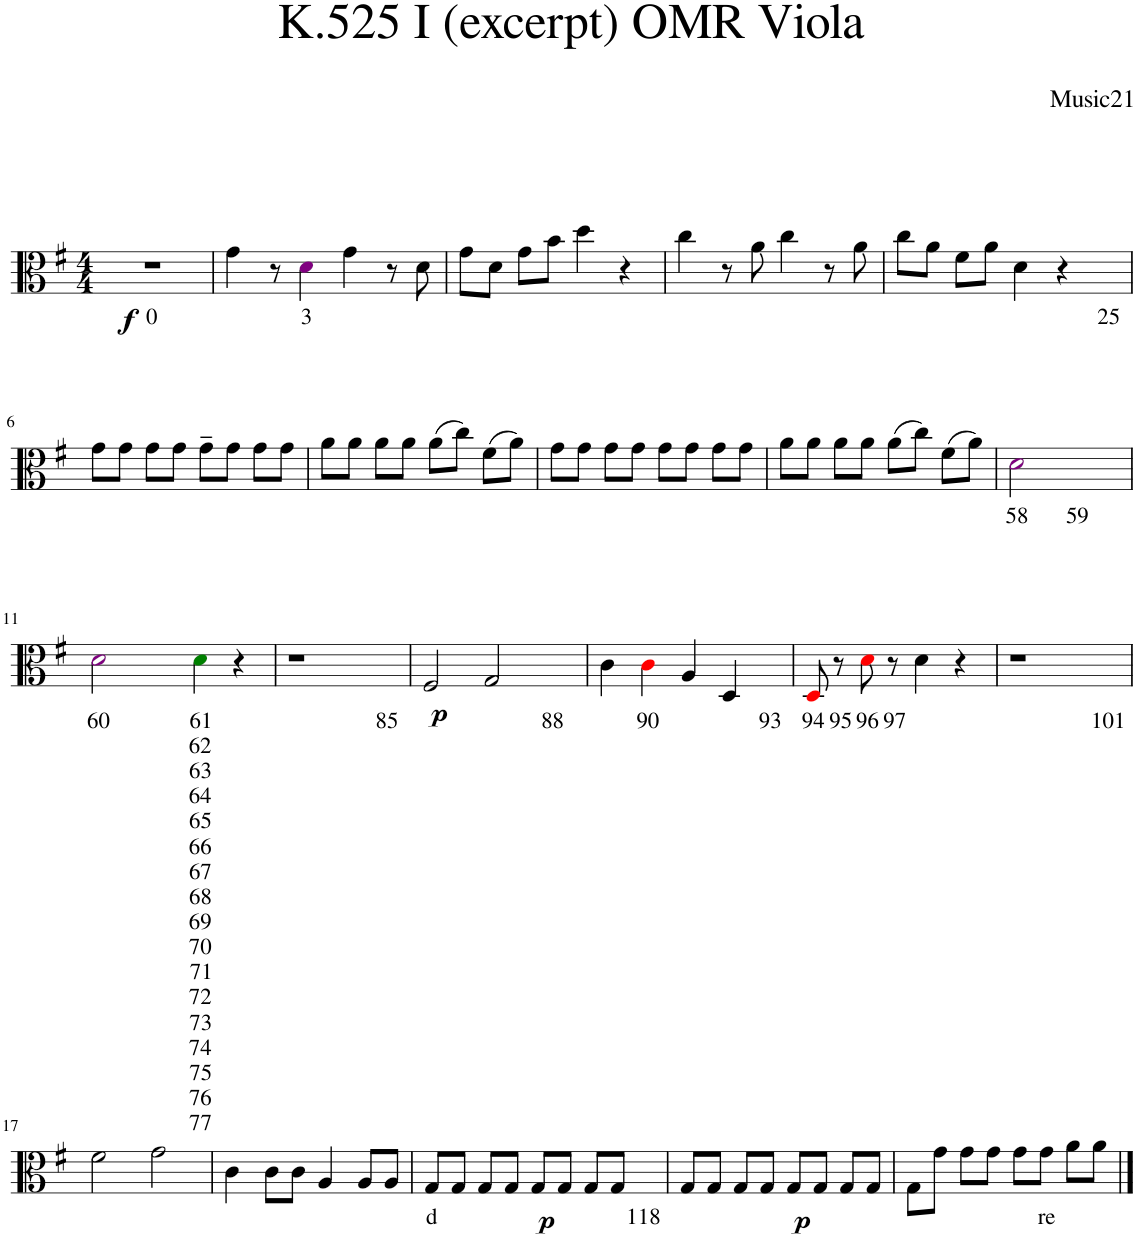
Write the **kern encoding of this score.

**kern	**text	**text	**text	**text	**text	**text	**text	**text	**text	**text	**text	**text	**text	**text	**text	**text	**text	**dynam
*part1	*part1	*part1	*part1	*part1	*part1	*part1	*part1	*part1	*part1	*part1	*part1	*part1	*part1	*part1	*part1	*part1	*part1	*part1
*staff1	*staff1	*staff1	*staff1	*staff1	*staff1	*staff1	*staff1	*staff1	*staff1	*staff1	*staff1	*staff1	*staff1	*staff1	*staff1	*staff1	*staff1	*staff1
*I"Piano	*	*	*	*	*	*	*	*	*	*	*	*	*	*	*	*	*	*
*I'Pno	*	*	*	*	*	*	*	*	*	*	*	*	*	*	*	*	*	*
*clefC3	*	*	*	*	*	*	*	*	*	*	*	*	*	*	*	*	*	*
*k[f#]	*	*	*	*	*	*	*	*	*	*	*	*	*	*	*	*	*	*
*G:	*	*	*	*	*	*	*	*	*	*	*	*	*	*	*	*	*	*
*M4/4	*	*	*	*	*	*	*	*	*	*	*	*	*	*	*	*	*	*
=1	=1	=1	=1	=1	=1	=1	=1	=1	=1	=1	=1	=1	=1	=1	=1	=1	=1	=1
!	!LO:LY:b	!	!	!	!	!	!	!	!	!	!	!	!	!	!	!	!	!LO:DY:b
1r	0	.	.	.	.	.	.	.	.	.	.	.	.	.	.	.	.	f
=2	=2	=2	=2	=2	=2	=2	=2	=2	=2	=2	=2	=2	=2	=2	=2	=2	=2	=2
4g\	.	.	.	.	.	.	.	.	.	.	.	.	.	.	.	.	.	.
8r	.	.	.	.	.	.	.	.	.	.	.	.	.	.	.	.	.	.
!	!LO:LY:b	!	!	!	!	!	!	!	!	!	!	!	!	!	!	!	!	!
4di\	3	.	.	.	.	.	.	.	.	.	.	.	.	.	.	.	.	.
4g\	.	.	.	.	.	.	.	.	.	.	.	.	.	.	.	.	.	.
8r	.	.	.	.	.	.	.	.	.	.	.	.	.	.	.	.	.	.
8d\	.	.	.	.	.	.	.	.	.	.	.	.	.	.	.	.	.	.
=3	=3	=3	=3	=3	=3	=3	=3	=3	=3	=3	=3	=3	=3	=3	=3	=3	=3	=3
8g\L	.	.	.	.	.	.	.	.	.	.	.	.	.	.	.	.	.	.
8d\J	.	.	.	.	.	.	.	.	.	.	.	.	.	.	.	.	.	.
8g\L	.	.	.	.	.	.	.	.	.	.	.	.	.	.	.	.	.	.
8b\J	.	.	.	.	.	.	.	.	.	.	.	.	.	.	.	.	.	.
4dd\	.	.	.	.	.	.	.	.	.	.	.	.	.	.	.	.	.	.
4r	.	.	.	.	.	.	.	.	.	.	.	.	.	.	.	.	.	.
=4	=4	=4	=4	=4	=4	=4	=4	=4	=4	=4	=4	=4	=4	=4	=4	=4	=4	=4
4cc\	.	.	.	.	.	.	.	.	.	.	.	.	.	.	.	.	.	.
8r	.	.	.	.	.	.	.	.	.	.	.	.	.	.	.	.	.	.
8a\	.	.	.	.	.	.	.	.	.	.	.	.	.	.	.	.	.	.
4cc\	.	.	.	.	.	.	.	.	.	.	.	.	.	.	.	.	.	.
8r	.	.	.	.	.	.	.	.	.	.	.	.	.	.	.	.	.	.
8a\	.	.	.	.	.	.	.	.	.	.	.	.	.	.	.	.	.	.
=5	=5	=5	=5	=5	=5	=5	=5	=5	=5	=5	=5	=5	=5	=5	=5	=5	=5	=5
8cc\L	.	.	.	.	.	.	.	.	.	.	.	.	.	.	.	.	.	.
8a\J	.	.	.	.	.	.	.	.	.	.	.	.	.	.	.	.	.	.
8f#\L	.	.	.	.	.	.	.	.	.	.	.	.	.	.	.	.	.	.
8a\J	.	.	.	.	.	.	.	.	.	.	.	.	.	.	.	.	.	.
4d\	.	.	.	.	.	.	.	.	.	.	.	.	.	.	.	.	.	.
4r	.	.	.	.	.	.	.	.	.	.	.	.	.	.	.	.	.	.
!	!LO:LY:b	!	!	!	!	!	!	!	!	!	!	!	!	!	!	!	!	!
16ryy	25	.	.	.	.	.	.	.	.	.	.	.	.	.	.	.	.	.
!!LO:LB:g=z
=6	=6	=6	=6	=6	=6	=6	=6	=6	=6	=6	=6	=6	=6	=6	=6	=6	=6	=6
8g\L	.	.	.	.	.	.	.	.	.	.	.	.	.	.	.	.	.	.
8g\J	.	.	.	.	.	.	.	.	.	.	.	.	.	.	.	.	.	.
8g\L	.	.	.	.	.	.	.	.	.	.	.	.	.	.	.	.	.	.
8g\J	.	.	.	.	.	.	.	.	.	.	.	.	.	.	.	.	.	.
8g~\L	.	.	.	.	.	.	.	.	.	.	.	.	.	.	.	.	.	.
8g\J	.	.	.	.	.	.	.	.	.	.	.	.	.	.	.	.	.	.
8g\L	.	.	.	.	.	.	.	.	.	.	.	.	.	.	.	.	.	.
8g\J	.	.	.	.	.	.	.	.	.	.	.	.	.	.	.	.	.	.
=7	=7	=7	=7	=7	=7	=7	=7	=7	=7	=7	=7	=7	=7	=7	=7	=7	=7	=7
8a\L	.	.	.	.	.	.	.	.	.	.	.	.	.	.	.	.	.	.
8a\J	.	.	.	.	.	.	.	.	.	.	.	.	.	.	.	.	.	.
8a\L	.	.	.	.	.	.	.	.	.	.	.	.	.	.	.	.	.	.
8a\J	.	.	.	.	.	.	.	.	.	.	.	.	.	.	.	.	.	.
(8a\L	.	.	.	.	.	.	.	.	.	.	.	.	.	.	.	.	.	.
8cc\J)	.	.	.	.	.	.	.	.	.	.	.	.	.	.	.	.	.	.
(8f#\L	.	.	.	.	.	.	.	.	.	.	.	.	.	.	.	.	.	.
8a\J)	.	.	.	.	.	.	.	.	.	.	.	.	.	.	.	.	.	.
=8	=8	=8	=8	=8	=8	=8	=8	=8	=8	=8	=8	=8	=8	=8	=8	=8	=8	=8
8g\L	.	.	.	.	.	.	.	.	.	.	.	.	.	.	.	.	.	.
8g\J	.	.	.	.	.	.	.	.	.	.	.	.	.	.	.	.	.	.
8g\L	.	.	.	.	.	.	.	.	.	.	.	.	.	.	.	.	.	.
8g\J	.	.	.	.	.	.	.	.	.	.	.	.	.	.	.	.	.	.
8g\L	.	.	.	.	.	.	.	.	.	.	.	.	.	.	.	.	.	.
8g\J	.	.	.	.	.	.	.	.	.	.	.	.	.	.	.	.	.	.
8g\L	.	.	.	.	.	.	.	.	.	.	.	.	.	.	.	.	.	.
8g\J	.	.	.	.	.	.	.	.	.	.	.	.	.	.	.	.	.	.
=9	=9	=9	=9	=9	=9	=9	=9	=9	=9	=9	=9	=9	=9	=9	=9	=9	=9	=9
8a\L	.	.	.	.	.	.	.	.	.	.	.	.	.	.	.	.	.	.
8a\J	.	.	.	.	.	.	.	.	.	.	.	.	.	.	.	.	.	.
8a\L	.	.	.	.	.	.	.	.	.	.	.	.	.	.	.	.	.	.
8a\J	.	.	.	.	.	.	.	.	.	.	.	.	.	.	.	.	.	.
(8a\L	.	.	.	.	.	.	.	.	.	.	.	.	.	.	.	.	.	.
8cc\J)	.	.	.	.	.	.	.	.	.	.	.	.	.	.	.	.	.	.
(8f#\L	.	.	.	.	.	.	.	.	.	.	.	.	.	.	.	.	.	.
8a\J)	.	.	.	.	.	.	.	.	.	.	.	.	.	.	.	.	.	.
=10	=10	=10	=10	=10	=10	=10	=10	=10	=10	=10	=10	=10	=10	=10	=10	=10	=10	=10
!	!LO:LY:b	!	!	!	!	!	!	!	!	!	!	!	!	!	!	!	!	!
2di\	58	.	.	.	.	.	.	.	.	.	.	.	.	.	.	.	.	.
!	!LO:LY:b	!	!	!	!	!	!	!	!	!	!	!	!	!	!	!	!	!
2ryy	59	.	.	.	.	.	.	.	.	.	.	.	.	.	.	.	.	.
!!LO:LB:g=z
=11	=11	=11	=11	=11	=11	=11	=11	=11	=11	=11	=11	=11	=11	=11	=11	=11	=11	=11
!	!LO:LY:b	!	!	!	!	!	!	!	!	!	!	!	!	!	!	!	!	!
2di\	60	.	.	.	.	.	.	.	.	.	.	.	.	.	.	.	.	.
4ryy	.	.	.	.	.	.	.	.	.	.	.	.	.	.	.	.	.	.
!	!LO:LY:b	!LO:LY:b	!LO:LY:b	!LO:LY:b	!LO:LY:b	!LO:LY:b	!LO:LY:b	!LO:LY:b	!LO:LY:b	!LO:LY:b	!LO:LY:b	!LO:LY:b	!LO:LY:b	!LO:LY:b	!LO:LY:b	!LO:LY:b	!LO:LY:b	!
4dj\	61	62	63	64	65	66	67	68	69	70	71	72	73	74	75	76	77	.
4r	.	.	.	.	.	.	.	.	.	.	.	.	.	.	.	.	.	.
=12	=12	=12	=12	=12	=12	=12	=12	=12	=12	=12	=12	=12	=12	=12	=12	=12	=12	=12
1r	.	.	.	.	.	.	.	.	.	.	.	.	.	.	.	.	.	.
!	!LO:LY:b	!	!	!	!	!	!	!	!	!	!	!	!	!	!	!	!	!
16ryy	85	.	.	.	.	.	.	.	.	.	.	.	.	.	.	.	.	.
=13	=13	=13	=13	=13	=13	=13	=13	=13	=13	=13	=13	=13	=13	=13	=13	=13	=13	=13
!	!	!	!	!	!	!	!	!	!	!	!	!	!	!	!	!	!	!LO:DY:b
2F#/	.	.	.	.	.	.	.	.	.	.	.	.	.	.	.	.	.	p
2G/	.	.	.	.	.	.	.	.	.	.	.	.	.	.	.	.	.	.
!	!LO:LY:b	!	!	!	!	!	!	!	!	!	!	!	!	!	!	!	!	!
4ryy	88	.	.	.	.	.	.	.	.	.	.	.	.	.	.	.	.	.
=14	=14	=14	=14	=14	=14	=14	=14	=14	=14	=14	=14	=14	=14	=14	=14	=14	=14	=14
4c\	.	.	.	.	.	.	.	.	.	.	.	.	.	.	.	.	.	.
!	!LO:LY:b	!	!	!	!	!	!	!	!	!	!	!	!	!	!	!	!	!
4cZ\	90	.	.	.	.	.	.	.	.	.	.	.	.	.	.	.	.	.
4A/	.	.	.	.	.	.	.	.	.	.	.	.	.	.	.	.	.	.
4D/	.	.	.	.	.	.	.	.	.	.	.	.	.	.	.	.	.	.
!	!LO:LY:b	!	!	!	!	!	!	!	!	!	!	!	!	!	!	!	!	!
16ryy	93	.	.	.	.	.	.	.	.	.	.	.	.	.	.	.	.	.
=15	=15	=15	=15	=15	=15	=15	=15	=15	=15	=15	=15	=15	=15	=15	=15	=15	=15	=15
!	!LO:LY:b	!	!	!	!	!	!	!	!	!	!	!	!	!	!	!	!	!
8DZ/	94	.	.	.	.	.	.	.	.	.	.	.	.	.	.	.	.	.
!	!LO:LY:b	!	!	!	!	!	!	!	!	!	!	!	!	!	!	!	!	!
8r	95	.	.	.	.	.	.	.	.	.	.	.	.	.	.	.	.	.
!	!LO:LY:b	!	!	!	!	!	!	!	!	!	!	!	!	!	!	!	!	!
8dZ\	96	.	.	.	.	.	.	.	.	.	.	.	.	.	.	.	.	.
!	!LO:LY:b	!	!	!	!	!	!	!	!	!	!	!	!	!	!	!	!	!
8r	97	.	.	.	.	.	.	.	.	.	.	.	.	.	.	.	.	.
4d\	.	.	.	.	.	.	.	.	.	.	.	.	.	.	.	.	.	.
4r	.	.	.	.	.	.	.	.	.	.	.	.	.	.	.	.	.	.
=16	=16	=16	=16	=16	=16	=16	=16	=16	=16	=16	=16	=16	=16	=16	=16	=16	=16	=16
1r	.	.	.	.	.	.	.	.	.	.	.	.	.	.	.	.	.	.
!	!LO:LY:b	!	!	!	!	!	!	!	!	!	!	!	!	!	!	!	!	!
16ryy	101	.	.	.	.	.	.	.	.	.	.	.	.	.	.	.	.	.
!!LO:LB:g=z
=17	=17	=17	=17	=17	=17	=17	=17	=17	=17	=17	=17	=17	=17	=17	=17	=17	=17	=17
2f#\	.	.	.	.	.	.	.	.	.	.	.	.	.	.	.	.	.	.
2g\	.	.	.	.	.	.	.	.	.	.	.	.	.	.	.	.	.	.
=18	=18	=18	=18	=18	=18	=18	=18	=18	=18	=18	=18	=18	=18	=18	=18	=18	=18	=18
4c\	.	.	.	.	.	.	.	.	.	.	.	.	.	.	.	.	.	.
8c\L	.	.	.	.	.	.	.	.	.	.	.	.	.	.	.	.	.	.
8c\J	.	.	.	.	.	.	.	.	.	.	.	.	.	.	.	.	.	.
4A/	.	.	.	.	.	.	.	.	.	.	.	.	.	.	.	.	.	.
8A/L	.	.	.	.	.	.	.	.	.	.	.	.	.	.	.	.	.	.
8A/J	.	.	.	.	.	.	.	.	.	.	.	.	.	.	.	.	.	.
=19	=19	=19	=19	=19	=19	=19	=19	=19	=19	=19	=19	=19	=19	=19	=19	=19	=19	=19
!	!LO:LY:b	!	!	!	!	!	!	!	!	!	!	!	!	!	!	!	!	!
8G/L	d	.	.	.	.	.	.	.	.	.	.	.	.	.	.	.	.	.
8G/J	.	.	.	.	.	.	.	.	.	.	.	.	.	.	.	.	.	.
8G/L	.	.	.	.	.	.	.	.	.	.	.	.	.	.	.	.	.	.
8G/J	.	.	.	.	.	.	.	.	.	.	.	.	.	.	.	.	.	.
!	!	!	!	!	!	!	!	!	!	!	!	!	!	!	!	!	!	!LO:DY:b
8G/L	.	.	.	.	.	.	.	.	.	.	.	.	.	.	.	.	.	p
8G/J	.	.	.	.	.	.	.	.	.	.	.	.	.	.	.	.	.	.
8G/L	.	.	.	.	.	.	.	.	.	.	.	.	.	.	.	.	.	.
8G/J	.	.	.	.	.	.	.	.	.	.	.	.	.	.	.	.	.	.
!	!LO:LY:b	!	!	!	!	!	!	!	!	!	!	!	!	!	!	!	!	!
16ryy	118	.	.	.	.	.	.	.	.	.	.	.	.	.	.	.	.	.
=20	=20	=20	=20	=20	=20	=20	=20	=20	=20	=20	=20	=20	=20	=20	=20	=20	=20	=20
8G/L	.	.	.	.	.	.	.	.	.	.	.	.	.	.	.	.	.	.
8G/J	.	.	.	.	.	.	.	.	.	.	.	.	.	.	.	.	.	.
8G/L	.	.	.	.	.	.	.	.	.	.	.	.	.	.	.	.	.	.
8G/J	.	.	.	.	.	.	.	.	.	.	.	.	.	.	.	.	.	.
!	!	!	!	!	!	!	!	!	!	!	!	!	!	!	!	!	!	!LO:DY:b
8G/L	.	.	.	.	.	.	.	.	.	.	.	.	.	.	.	.	.	p
8G/J	.	.	.	.	.	.	.	.	.	.	.	.	.	.	.	.	.	.
8G/L	.	.	.	.	.	.	.	.	.	.	.	.	.	.	.	.	.	.
8G/J	.	.	.	.	.	.	.	.	.	.	.	.	.	.	.	.	.	.
=21	=21	=21	=21	=21	=21	=21	=21	=21	=21	=21	=21	=21	=21	=21	=21	=21	=21	=21
8G\L	.	.	.	.	.	.	.	.	.	.	.	.	.	.	.	.	.	.
8g\J	.	.	.	.	.	.	.	.	.	.	.	.	.	.	.	.	.	.
8g\L	.	.	.	.	.	.	.	.	.	.	.	.	.	.	.	.	.	.
8g\J	.	.	.	.	.	.	.	.	.	.	.	.	.	.	.	.	.	.
8g\L	.	.	.	.	.	.	.	.	.	.	.	.	.	.	.	.	.	.
!	!LO:LY:b	!	!	!	!	!	!	!	!	!	!	!	!	!	!	!	!	!
8g\J	re	.	.	.	.	.	.	.	.	.	.	.	.	.	.	.	.	.
8a\L	.	.	.	.	.	.	.	.	.	.	.	.	.	.	.	.	.	.
8a\J	.	.	.	.	.	.	.	.	.	.	.	.	.	.	.	.	.	.
==	==	==	==	==	==	==	==	==	==	==	==	==	==	==	==	==	==	==
*-	*-	*-	*-	*-	*-	*-	*-	*-	*-	*-	*-	*-	*-	*-	*-	*-	*-	*-
